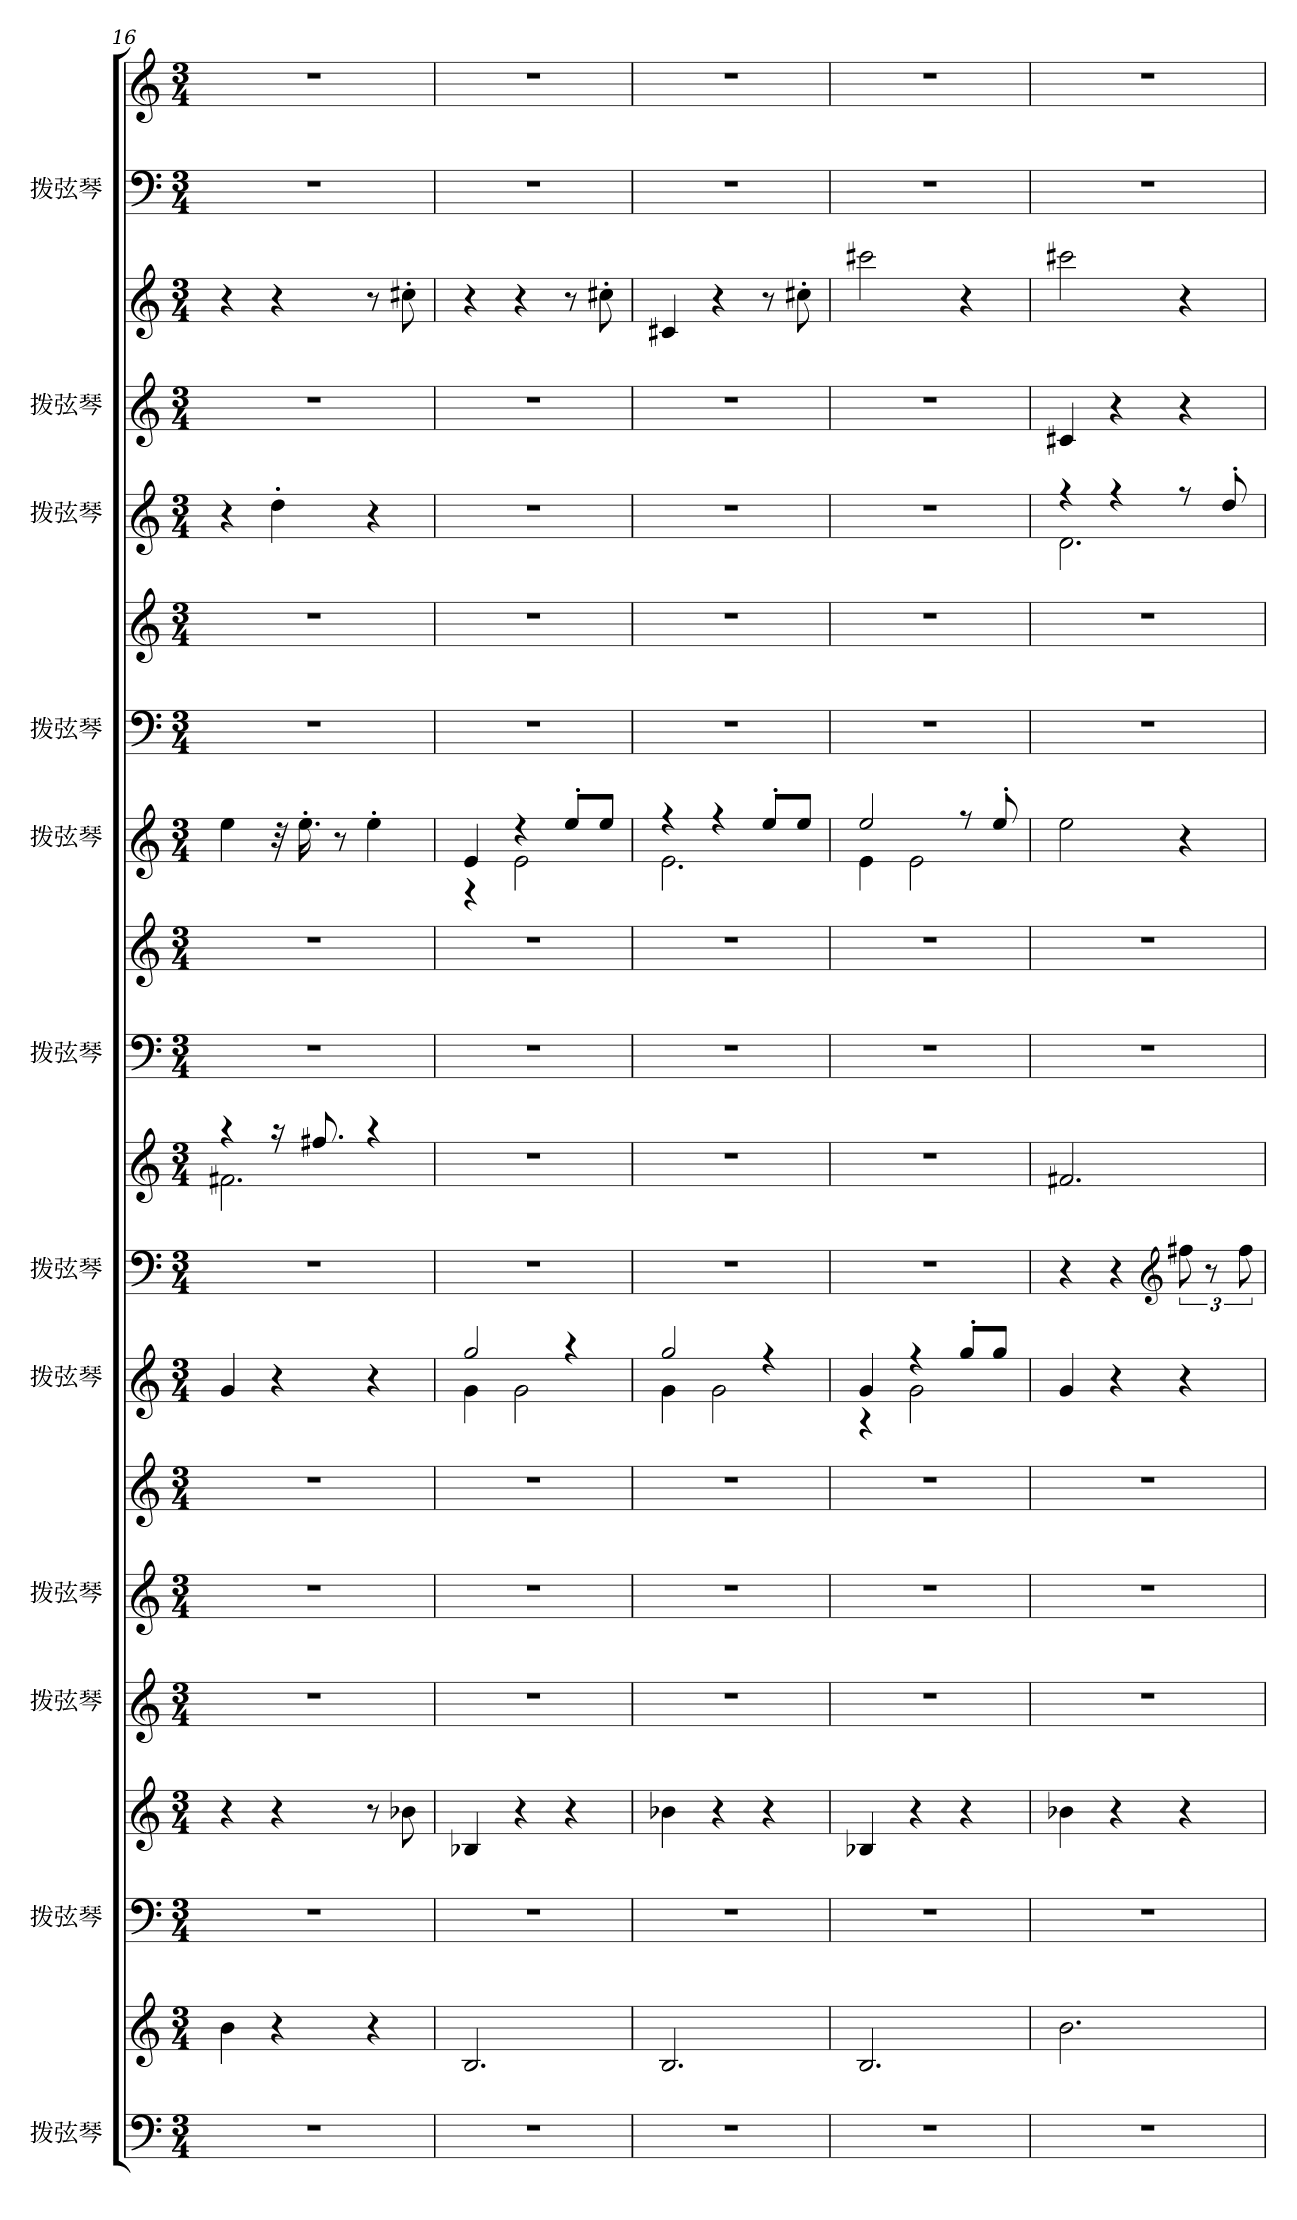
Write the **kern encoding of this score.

**kern	**kern	**kern	**kern	**kern	**kern	**kern	**kern	**kern	**kern	**kern	**kern	**kern	**kern	**kern	**kern	**kern	**kern	**kern	**kern
*part12	*part12	*part11	*part11	*part10	*part9	*part9	*part8	*part7	*part7	*part6	*part6	*part5	*part4	*part4	*part3	*part2	*part2	*part1	*part1
*staff20	*staff19	*staff18	*staff17	*staff16	*staff15	*staff14	*staff13	*staff12	*staff11	*staff10	*staff9	*staff8	*staff7	*staff6	*staff5	*staff4	*staff3	*staff2	*staff1
*I"拨弦琴	*	*I"拨弦琴	*	*I"拨弦琴	*I"拨弦琴	*	*I"拨弦琴	*I"拨弦琴	*	*I"拨弦琴	*	*I"拨弦琴	*I"拨弦琴	*	*I"拨弦琴	*I"拨弦琴	*	*I"拨弦琴	*
*clefF4	*clefG2	*clefF4	*clefG2	*clefG2	*clefG2	*clefG2	*clefG2	*clefF4	*clefG2	*clefF4	*clefG2	*clefG2	*clefF4	*clefG2	*clefG2	*clefG2	*clefG2	*clefF4	*clefG2
*k[]	*k[]	*k[]	*k[]	*k[]	*k[]	*k[]	*k[]	*k[]	*k[]	*k[]	*k[]	*k[]	*k[]	*k[]	*k[]	*k[]	*k[]	*k[]	*k[]
*M3/4	*M3/4	*M3/4	*M3/4	*M3/4	*M3/4	*M3/4	*M3/4	*M3/4	*M3/4	*M3/4	*M3/4	*M3/4	*M3/4	*M3/4	*M3/4	*M3/4	*M3/4	*M3/4	*M3/4
=16	=16	=16	=16	=16	=16	=16	=16	=16	=16	=16	=16	=16	=16	=16	=16	=16	=16	=16	=16
*	*	*	*	*	*	*	*	*	*^	*	*	*	*	*	*	*	*	*	*
2.r	4b\	2.r	4r	2.r	2.r	2.r	4g/	2.r	4r	2.f#X\	2.r	2.r	4ee\	2.r	2.r	4r	2.r	4r	2.r	2.r
.	4r	.	4r	.	.	.	4r	.	16r	.	.	.	32r	.	.	4dd'\	.	4r	.	.
.	.	.	.	.	.	.	.	.	.	.	.	.	16.ee'\	.	.	.	.	.	.	.
.	.	.	.	.	.	.	.	.	8.ff#X/	.	.	.	.	.	.	.	.	.	.	.
.	.	.	.	.	.	.	.	.	.	.	.	.	8r	.	.	.	.	.	.	.
.	4r	.	8r	.	.	.	4r	.	4r	.	.	.	4ee'\	.	.	4r	.	8r	.	.
.	.	.	8b-X\	.	.	.	.	.	.	.	.	.	.	.	.	.	.	8cc#X'\	.	.
*	*	*	*	*	*	*	*	*	*v	*v	*	*	*	*	*	*	*	*	*	*
=17	=17	=17	=17	=17	=17	=17	=17	=17	=17	=17	=17	=17	=17	=17	=17	=17	=17	=17	=17
*	*	*	*	*	*	*	*^	*	*	*	*	*^	*	*	*	*	*	*	*
2.r	2.B/	2.r	4B-X/	2.r	2.r	2.r	2gg/	4g\	2.r	2.r	2.r	2.r	4e/	4r	2.r	2.r	2.r	2.r	4r	2.r	2.r
.	.	.	4r	.	.	.	.	2g\	.	.	.	.	4r	2e\	.	.	.	.	4r	.	.
.	.	.	4r	.	.	.	4r	.	.	.	.	.	8ee'/L	.	.	.	.	.	8r	.	.
.	.	.	.	.	.	.	.	.	.	.	.	.	8ee/J	.	.	.	.	.	8cc#X'\	.	.
=18	=18	=18	=18	=18	=18	=18	=18	=18	=18	=18	=18	=18	=18	=18	=18	=18	=18	=18	=18	=18	=18
2.r	2.B/	2.r	4b-X\	2.r	2.r	2.r	2gg/	4g\	2.r	2.r	2.r	2.r	4r	2.e\	2.r	2.r	2.r	2.r	4c#X/	2.r	2.r
.	.	.	4r	.	.	.	.	2g\	.	.	.	.	4r	.	.	.	.	.	4r	.	.
.	.	.	4r	.	.	.	4r	.	.	.	.	.	8ee'/L	.	.	.	.	.	8r	.	.
.	.	.	.	.	.	.	.	.	.	.	.	.	8ee/J	.	.	.	.	.	8cc#X'\	.	.
=19	=19	=19	=19	=19	=19	=19	=19	=19	=19	=19	=19	=19	=19	=19	=19	=19	=19	=19	=19	=19	=19
2.r	2.B/	2.r	4B-X/	2.r	2.r	2.r	4g/	4r	2.r	2.r	2.r	2.r	2ee/	4e\	2.r	2.r	2.r	2.r	2ccc#X\	2.r	2.r
.	.	.	4r	.	.	.	4r	2g\	.	.	.	.	.	2e\	.	.	.	.	.	.	.
.	.	.	4r	.	.	.	8gg'/L	.	.	.	.	.	8r	.	.	.	.	.	4r	.	.
.	.	.	.	.	.	.	8gg/J	.	.	.	.	.	8ee'/	.	.	.	.	.	.	.	.
*	*	*	*	*	*	*	*v	*v	*	*	*	*	*v	*v	*	*	*	*	*	*	*
=20	=20	=20	=20	=20	=20	=20	=20	=20	=20	=20	=20	=20	=20	=20	=20	=20	=20	=20	=20
*	*	*	*	*	*	*	*	*	*	*	*	*	*	*	*^	*	*	*	*
2.r	2.b\	2.r	4b-X\	2.r	2.r	2.r	4g/	4r	2.f#X/	2.r	2.r	2ee\	2.r	2.r	4r	2.d\	4c#X/	2ccc#X\	2.r	2.r
.	.	.	4r	.	.	.	4r	4r	.	.	.	.	.	.	4r	.	4r	.	.	.
*	*	*	*	*	*	*	*	*clefG2	*	*	*	*	*	*	*	*	*	*	*	*
.	.	.	4r	.	.	.	4r	12ff#X\	.	.	.	4r	.	.	8r	.	4r	4r	.	.
.	.	.	.	.	.	.	.	12r	.	.	.	.	.	.	.	.	.	.	.	.
.	.	.	.	.	.	.	.	.	.	.	.	.	.	.	8dd'/	.	.	.	.	.
.	.	.	.	.	.	.	.	12ff#\	.	.	.	.	.	.	.	.	.	.	.	.
*	*	*	*	*	*	*	*	*	*	*	*	*	*	*	*v	*v	*	*	*	*
=	=	=	=	=	=	=	=	=	=	=	=	=	=	=	=	=	=	=	=
*-	*-	*-	*-	*-	*-	*-	*-	*-	*-	*-	*-	*-	*-	*-	*-	*-	*-	*-	*-
